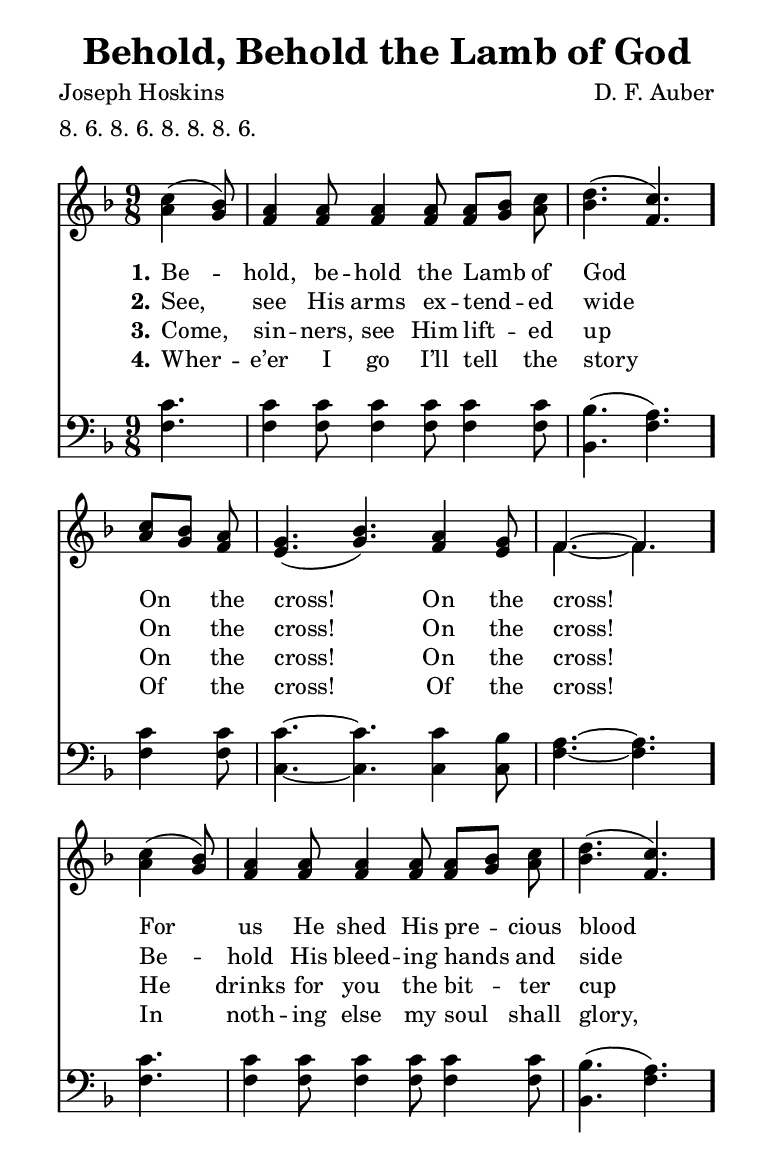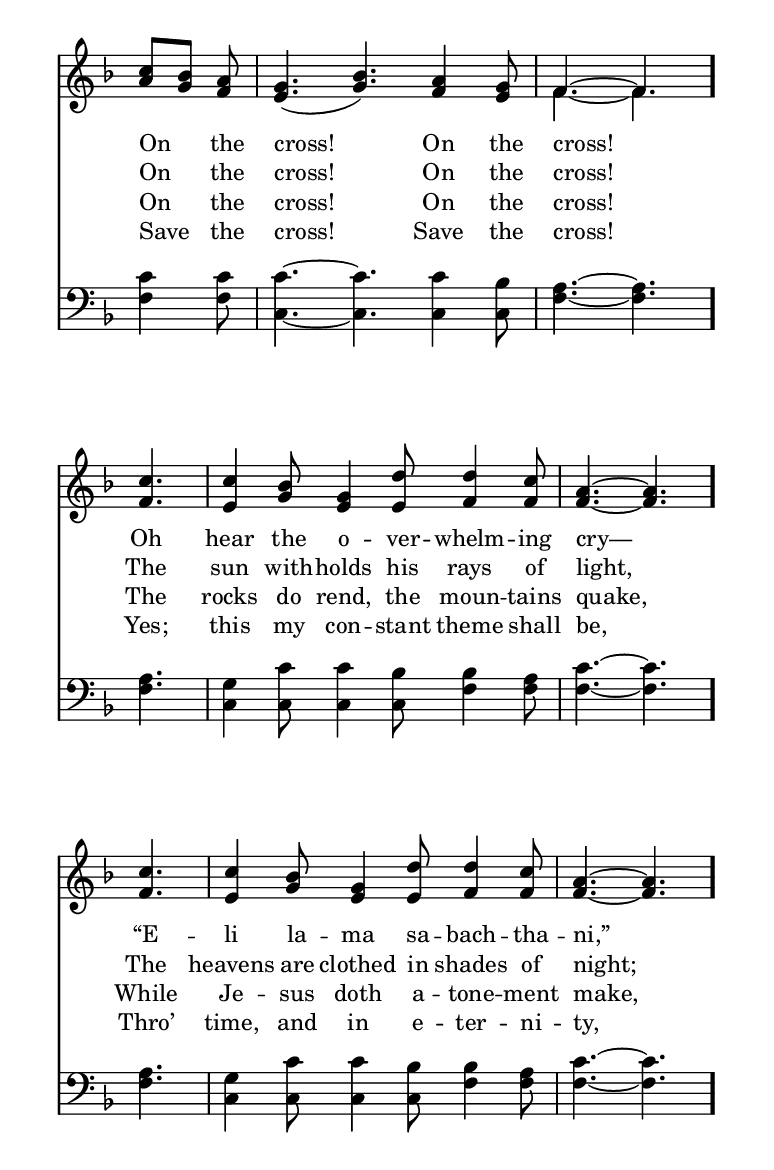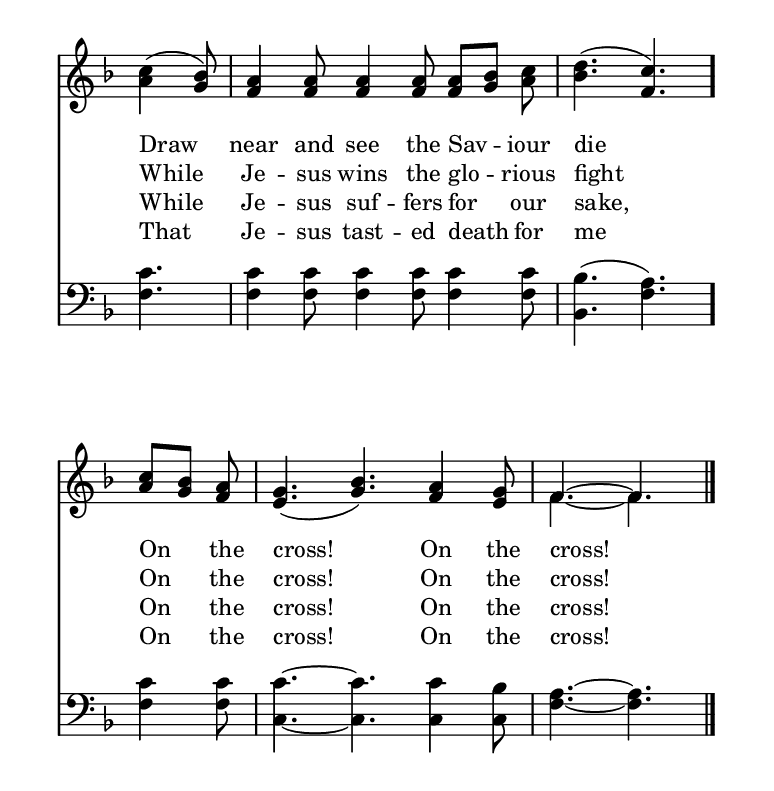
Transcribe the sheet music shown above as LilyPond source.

\include "common/global.ily"
\paper {
  \include "common/paper.ily"
}


\header{
  %gospel
  hymnnumber = "3"
  title = "Behold, Behold the Lamb of God"
  tunename = "Ephesus" % see https://hymnary.org/tune/ephesus_auber
  meter = "8. 6. 8. 6. 8. 8. 8. 6."
  poet = "Joseph Hoskins" % from http://hymnary.org/text/behold_behold_the_lamb_of_god_on_the_cro
  % original has "A. Jukes" but if anything it might be Richard Jukes (EOG005, same tune, also somehow linked on hymnary.org to this song). Messages of Love Hymn Book has J. Hoskins.
  composer = "D. F. Auber"
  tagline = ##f
}

global = {
  \include "common/overrides.ily"
  \autoBeamOff
  \override Staff.TimeSignature.style = #'numbered \time 9/8
  \once \override Score.MetronomeMark.transparent = ##t
  \tempo 4 = 80
  \key f \major
  \partial 4.
}

patternOne   = { c4( c8) | c4 c8 c4 c8 c8[ c8] c8 | c4.( c4.) c8[ c8] c8 | c4.( c4.) c4 c8 | c4. ~ c4. }
patternTwo   = { c4. | c4 c8 c4 c8 c4 c8 | c4. ~ c4. c4. | c4 c8 c4 c8 c4 c8 | c4. ~ c4. }
patternThree = { c4. | c4 c8 c4 c8 c4 c8 | c4.( c4.) c4 c8 | c4. ~ c4. c4 c8 | c4. ~ c4. }

notesSoprano = {
\global
\relative c' {

    \changePitch \patternOne { c' bes | a a a a a bes c | d c c bes a | g bes a g | f f }
    \changePitch \patternOne { c' bes | a a a a a bes c | d c c bes a | g bes a g | f f }
    \changePitch \patternTwo { c' | c bes g d' d c | a a c | c bes g d' d c | a a }
    \changePitch \patternOne { c bes | a a a a a bes c | d c c bes a | g bes a g | f f }

    \bar "|."

}
}

notesAlto = {
\global
\relative e' {

    \changePitch \patternOne { a g | f f f f f g a | bes f a g f | e g f e | f f }
    \changePitch \patternOne { a g | f f f f f g a | bes f a g f | e g f e | f f }
    \changePitch \patternTwo { f | e g e e f f | f f f | e g e e f f | f f }
    \changePitch \patternOne { a g | f f f f f g a | bes f a g f | e g f e | f f }

}
}

notesTenor = {
\global
\relative a {

    \changePitch \patternThree { c | c c c c c c | bes a c c | c c c bes | a a }
    \changePitch \patternThree { c | c c c c c c | bes a c c | c c c bes | a a }
    \changePitch \patternTwo   { a | g c c bes bes a | c c a | g c c bes bes a | c c }
    \changePitch \patternThree { c | c c c c c c | bes a c c | c c c bes | a a }

}
}

notesBass = {
\global
\relative a {

    \changePitch \patternThree { f | f f f f f f | bes, f' f f | c c c c | f f }
    \changePitch \patternThree { f | f f f f f f | bes, f' f f | c c c c | f f }
    \changePitch \patternTwo   { f | c c c c f f | f f | f c c c c f f | f f }
    \changePitch \patternThree { f | f f f f f f | bes, f' f f | c c c c | f f }

}
}

wordsA = \lyricmode {
\set stanza = "1."

    Be -- hold, be -- hold the Lamb of God \bar "."
    On the cross! On the cross! \bar "." \eogbreak
    For us He shed His pre -- cious blood \bar "."
    On the cross! On the cross! \bar "." \eogbreak
    Oh hear the o -- ver -- whelm -- ing cry— \bar "."
    “E -- li la -- ma sa -- bach -- tha -- ni,” \bar "." \eogbreak
    Draw near and see the Sav -- iour die \bar "."
    On the cross! On the cross! \bar "."

}

wordsB = \lyricmode {
\set stanza = "2."

    See, see His arms ex -- tend -- ed wide
    On the cross! On the cross! \bar "."
    Be -- hold His bleed -- ing hands and side
    On the cross! On the cross! \bar "."
    The sun with -- holds his rays of light,
    The heavens are clothed in shades of night;
    While Je -- sus wins the glo -- rious fight
    On the cross! On the cross! \bar "."

}

wordsC = \lyricmode {
\set stanza = "3."

    Come, sin -- ners, see Him lift -- ed up
    On the cross! On the cross! \bar "."
    He drinks for you the bit -- ter cup
    On the cross! On the cross! \bar "."
    The rocks do rend, the moun -- tains quake,
    While Je -- sus doth a -- tone -- ment make,
    While Je -- sus suf -- fers for our sake,
    On the cross! On the cross! \bar "."

}

wordsD = \lyricmode {
\set stanza = "4."

    Wher -- e’er I go I’ll tell the story
    Of the cross! Of the cross! \bar "."
    In noth -- ing else my soul shall glory,
    Save the cross! Save the cross! \bar "."
    Yes; this my con -- stant theme shall be,
    Thro’ time, and in e -- ter -- ni -- ty,
    That Je -- sus tast -- ed death for me
    On the cross! On the cross! \bar "."

}


\score {
  \context ChoirStaff <<
    \context Staff = upper <<
      \set Staff.autoBeaming = ##f
      \set ChoirStaff.systemStartDelimiter = #'SystemStartBar
      \set ChoirStaff.printPartCombineTexts = ##f
      \partcombine #'(2 . 11) \notesSoprano \notesAlto
      \context NullVoice = sopranos { \voiceOne << \notesSoprano >> }
      \context Lyrics = one   \lyricsto sopranos \wordsA
      \context Lyrics = two   \lyricsto sopranos \wordsB
      \context Lyrics = three \lyricsto sopranos \wordsC
      \context Lyrics = four  \lyricsto sopranos \wordsD
    >>
    \context Staff = men <<
      \set Staff.autoBeaming = ##f
      \clef bass
      \set ChoirStaff.printPartCombineTexts = ##f
      \partcombine #'(2 . 11) \notesTenor \notesBass
    >>
  >>
  \layout {
    \include "common/layout.ily"
  }
  #(cond ((ly:get-option 'eog-midi-permitted) #{ \midi{
    \include "common/midi.ily"
  } #}))
}

\version "2.19.49"  % necessary for upgrading to future LilyPond versions.

